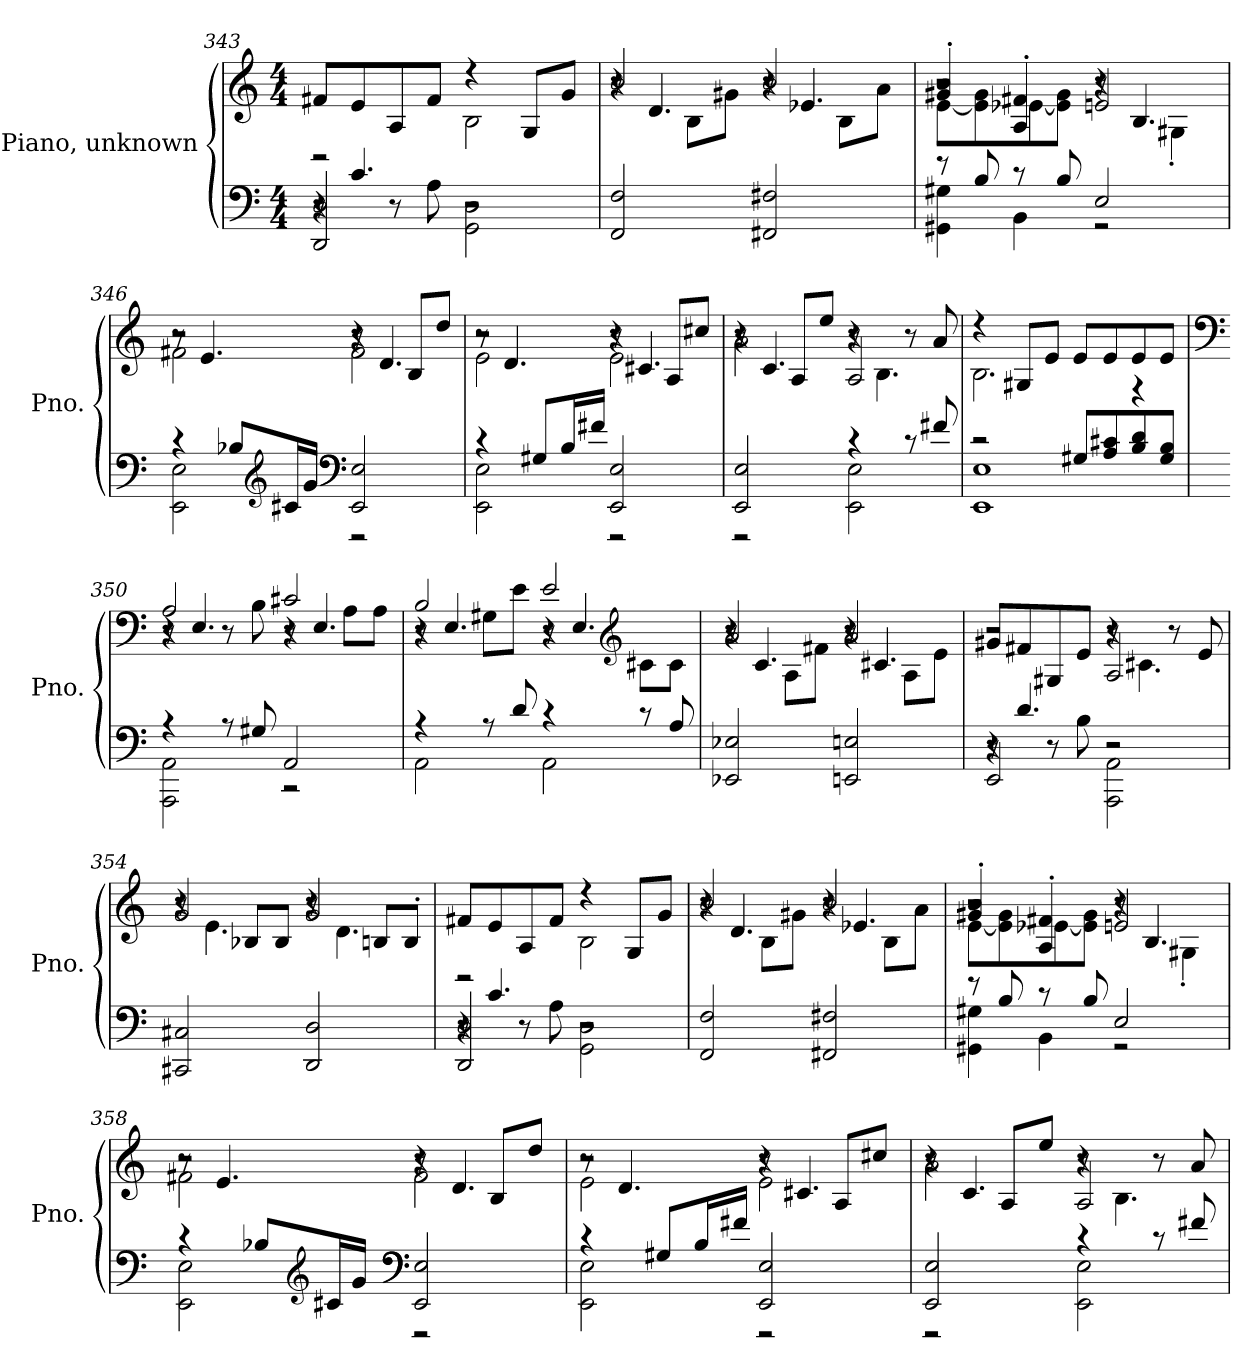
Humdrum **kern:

**kern	**kern
*part1	*part1
*staff2	*staff1
*I"Piano, unknown	*
*I'Pno.	*
*clefF4	*clefG2
*k[]	*k[]
*M4/4	*M4/4
=343	=343
*^	*^
*	*^	*	*
8r	4r	2DD/ 2D/	8f#X/L	2r
4.c/	.	.	8e/	.
.	8r	.	8A/	.
.	8A\	.	8f#/J	.
2r	2GG\ 2D\	2r	4r	2B\
.	.	.	8G/L	.
.	.	.	8g/J	.
*v	*v	*v	*	*
!!LO:LB:g=z
=344	=344	=344
*	*	*^
2FF/ 2F/	2b/	4r	8r
.	.	.	4.d/
.	.	8B\L	.
.	.	8g#X\J	.
2FF#X/ 2F#X/	2b/	4r	8r
.	.	.	4.e-X/
.	.	8B\L	.
.	.	8a\J	.
=345	=345	=345	=345
*^	*	*	*
8r	4GG#X\ 4G#X\	4g#X/' 4b/'	[8e\L	2r
8B/	.	.	8e\] 8g#\	.
8r	4BB\	4A/' 4f#X/'	[8e-X\	.
8B/	.	.	8e-\] 8g#\J	.
2E/	2r	2en/	4r	8r
.	.	.	.	4.B/
.	.	.	4G#X'\	.
=346	=346	=346	=346	=346
4r	2EE\ 2E\	8r	2f#X\	2r
.	.	4.e/	.	.
8B-X/L	.	.	.	.
*clefG2	*	*	*	*
16c#X/L	.	.	.	.
16g/JJ	.	.	.	.
*clefF4	*	*	*	*
2EE/ 2E/	2r	4r	2f#\	8r
.	.	.	.	4.d/
.	.	8B/L	.	.
.	.	8dd/J	.	.
!!LO:PB:g=z	!!	!!
=347	=347	=347	=347	=347
4r	2EE\ 2E\	8r	2e\	2r
.	.	4.d/	.	.
8G#X/L	.	.	.	.
16B/L	.	.	.	.
16f#X/JJ	.	.	.	.
2EE/ 2E/	2r	4r	2e\	8r
.	.	.	.	4.c#X/
.	.	8A/L	.	.
.	.	8cc#X/J	.	.
=348	=348	=348	=348	=348
2EE/ 2E/	2r	4r	2a\	8r
.	.	.	.	4.c/
.	.	8A/L	.	.
.	.	8ee/J	.	.
4r	2EE\ 2E\	4r	8r	2A/
.	.	.	4.B\	.
8r	.	8r	.	.
8f#X/	.	8a/	.	.
*	*	*	*v	*v
=349	=349	=349	=349
2r	1EE 1E	4r	2.B\
.	.	8G#X/L	.
.	.	8e/J	.
8G#X/L	.	8e/L	.
8A/ 8c#X/	.	8e/	.
8B/ 8d/	.	8e/	4r
8G#/ 8B/J	.	8e/J	.
*	*	*v	*v
!!LO:LB:g=z
=350	=350	=350
*	*	*clefF4
*	*	*^
*	*	*	*^
4r	2AAA\ 2AA\	2A/	4r	8r
.	.	.	.	4.E/
8r	.	.	8r	.
8G#X/	.	.	8B\	.
2AA/	2r	2c#X/	4r	8r
.	.	.	.	4.E/
.	.	.	8A\L	.
.	.	.	8A\J	.
=351	=351	=351	=351	=351
4r	2AA\	2B/	4r	8r
.	.	.	.	4.E/
8r	.	.	8G#X\L	.
8d/	.	.	8e\J	.
4r	2AA\	2e/	4r	8r
.	.	.	.	4.E/
*	*	*clefG2	*	*
8r	.	.	8c#X\L	.
8A/	.	.	8c#\J	.
*v	*v	*	*	*
=352	=352	=352	=352
2EE-X/ 2E-X/	2a/	4r	8r
.	.	.	4.c/
.	.	8A\L	.
.	.	8f#X\J	.
2EEn/ 2En/	2a/	4r	8r
.	.	.	4.c#X/
.	.	8A\L	.
.	.	8e\J	.
!!LO:LB:g=z	!!	!!
=353	=353	=353	=353
*^	*	*	*
*	*^	*	*	*
8r	4r	2EE/	8g#X/L	2r	2r
4.d/	.	.	8f#X/	.	.
.	8r	.	8G#X/	.	.
.	8B\	.	8e/J	.	.
2r	2AAA\ 2AA\	2r	4r	8r	2A/
.	.	.	.	4.c#X\	.
.	.	.	8r	.	.
.	.	.	8e/	.	.
*v	*v	*v	*	*	*
=354	=354	=354	=354
2CC#X/ 2C#X/	2g/	8r	4r
.	.	4.e\	.
.	.	.	8B-X/L
.	.	.	8B-/J
2DD/ 2D/	2g/	8r	4r
.	.	4.d\	.
.	.	.	8Bn/L
.	.	.	8B'/J
*	*	*v	*v
=355	=355	=355
*^	*	*
*	*^	*	*
8r	4r	2DD/ 2D/	8f#X/L	2r
4.c/	.	.	8e/	.
.	8r	.	8A/	.
.	8A\	.	8f#/J	.
2r	2GG\ 2D\	2r	4r	2B\
.	.	.	8G/L	.
.	.	.	8g/J	.
*v	*v	*v	*	*
=356	=356	=356
*	*	*^
2FF/ 2F/	2b/	4r	8r
.	.	.	4.d/
.	.	8B\L	.
.	.	8g#X\J	.
2FF#X/ 2F#X/	2b/	4r	8r
.	.	.	4.e-X/
.	.	8B\L	.
.	.	8a\J	.
!!LO:LB:g=z	!!	!!
=357	=357	=357	=357
*^	*	*	*
8r	4GG#X\ 4G#X\	4g#X/' 4b/'	[8e\L	2r
8B/	.	.	8e\] 8g#\	.
8r	4BB\	4A/' 4f#X/'	[8e-X\	.
8B/	.	.	8e-\] 8g#\J	.
2E/	2r	2en/	4r	8r
.	.	.	.	4.B/
.	.	.	4G#X'\	.
=358	=358	=358	=358	=358
4r	2EE\ 2E\	8r	2f#X\	2r
.	.	4.e/	.	.
8B-X/L	.	.	.	.
*clefG2	*	*	*	*
16c#X/L	.	.	.	.
16g/JJ	.	.	.	.
*clefF4	*	*	*	*
2EE/ 2E/	2r	4r	2f#\	8r
.	.	.	.	4.d/
.	.	8B/L	.	.
.	.	8dd/J	.	.
=359	=359	=359	=359	=359
4r	2EE\ 2E\	8r	2e\	2r
.	.	4.d/	.	.
8G#X/L	.	.	.	.
16B/L	.	.	.	.
16f#X/JJ	.	.	.	.
2EE/ 2E/	2r	4r	2e\	8r
.	.	.	.	4.c#X/
.	.	8A/L	.	.
.	.	8cc#X/J	.	.
!!LO:LB:g=z	!!	!!
=360	=360	=360	=360	=360
2EE/ 2E/	2r	4r	2a\	8r
.	.	.	.	4.c/
.	.	8A/L	.	.
.	.	8ee/J	.	.
4r	2EE\ 2E\	4r	8r	2A/
.	.	.	4.B\	.
8r	.	8r	.	.
8f#X/	.	8a/	.	.
*v	*v	*	*	*
*	*v	*v	*v
=	=
*-	*-
